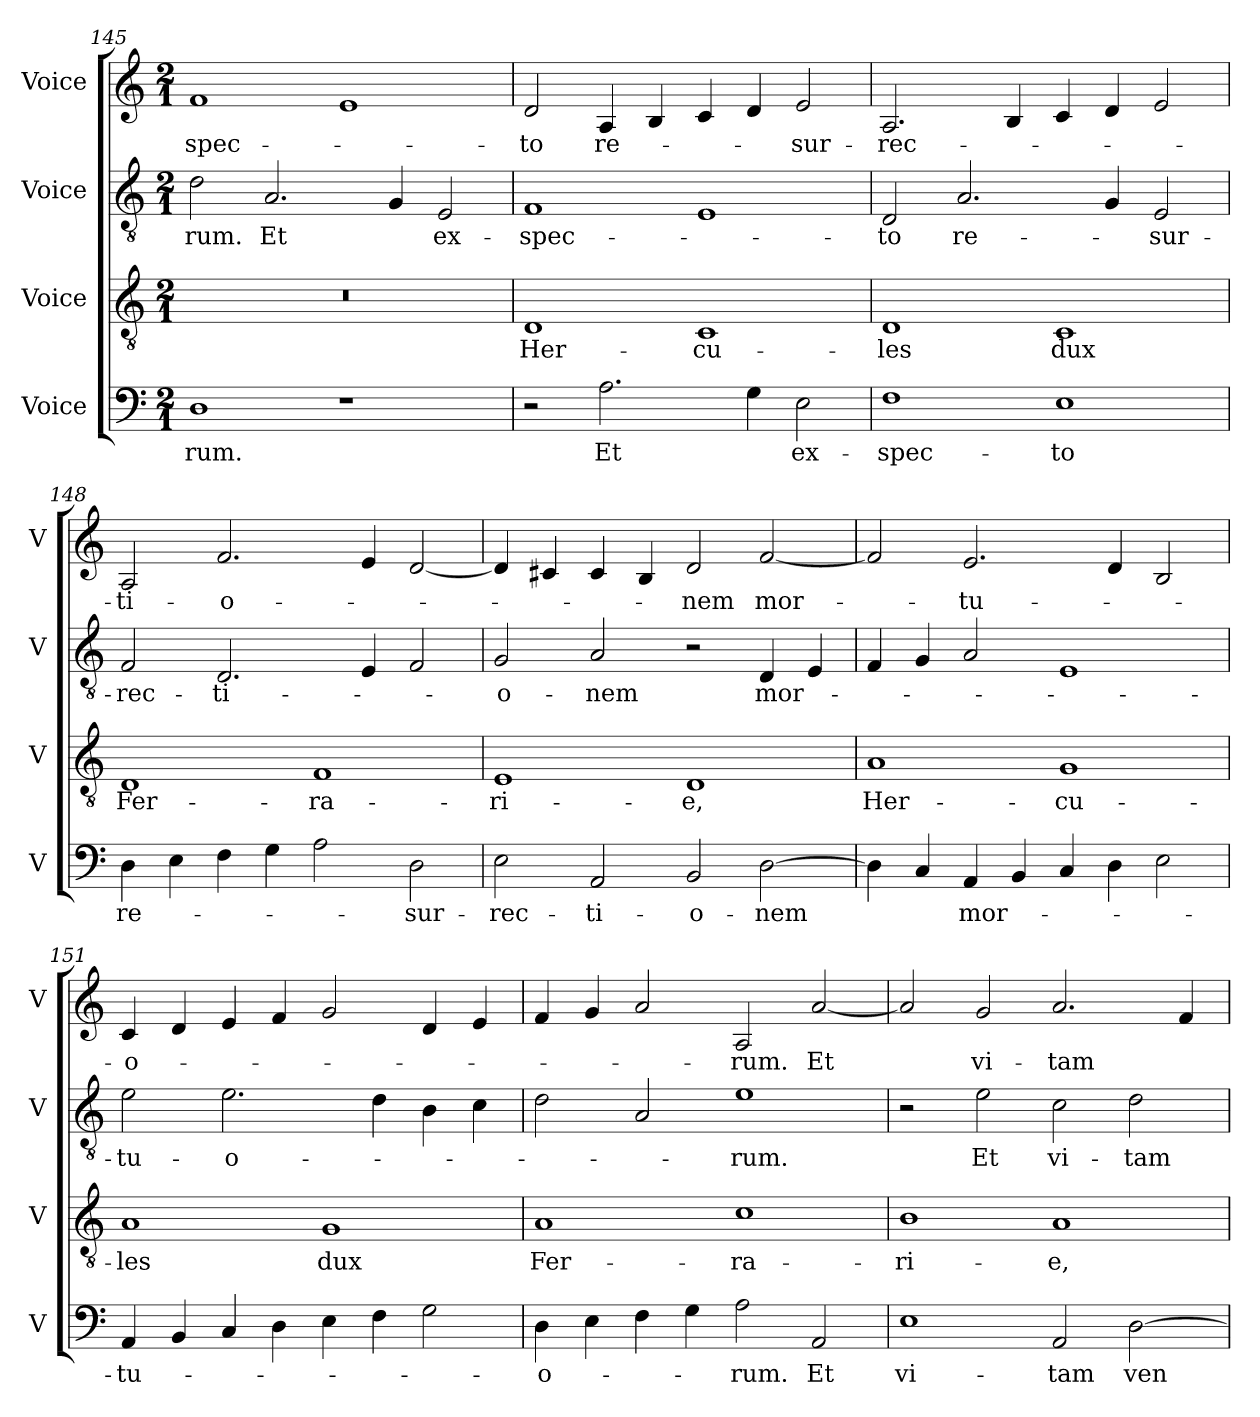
**kern	**text	**kern	**text	**kern	**text	**kern	**text
*part4	*part4	*part3	*part3	*part2	*part2	*part1	*part1
*staff4	*staff4	*staff3	*staff3	*staff2	*staff2	*staff1	*staff1
*I"Voice	*	*I"Voice	*	*I"Voice	*	*I"Voice	*
*I'V	*	*I'V	*	*I'V	*	*I'V	*
*clefF4	*	*clefGv2	*	*clefGv2	*	*clefG2	*
*k[]	*	*k[]	*	*k[]	*	*k[]	*
*M2/1	*	*M2/1	*	*M2/1	*	*M2/1	*
=145	=145	=145	=145	=145	=145	=145	=145
!	!LO:LY:b	!	!	!	!LO:LY:b	!	!LO:LY:b
1D	-rum.	0r	.	2d\	-rum.	1f	-spec-
!	!	!	!	!	!LO:LY:b	!	!
.	.	.	.	2.A/	Et	.	.
1r	.	.	.	.	.	1e	.
.	.	.	.	4G/	.	.	.
!	!	!	!	!	!LO:LY:b	!	!
.	.	.	.	2E/	ex-	.	.
!!LO:PB:g=z
=146	=146	=146	=146	=146	=146	=146	=146
!	!	!	!LO:LY:b	!	!LO:LY:b	!	!LO:LY:b
2r	.	1D	Her-	1F	-spec-	2d/	-to
!	!LO:LY:b	!	!	!	!	!	!LO:LY:b
2.A\	Et	.	.	.	.	4A/	re-
.	.	.	.	.	.	4B/	.
!	!	!	!LO:LY:b	!	!	!	!
.	.	1C	-cu-	1E	.	4c/	.
4G\	.	.	.	.	.	4d/	.
!	!LO:LY:b	!	!	!	!	!	!LO:LY:b
2E\	ex-	.	.	.	.	2e/	-sur-
=147	=147	=147	=147	=147	=147	=147	=147
!	!LO:LY:b	!	!LO:LY:b	!	!LO:LY:b	!	!LO:LY:b
1F	-spec-	1D	-les	2D/	-to	2.A/	-rec-
!	!	!	!	!	!LO:LY:b	!	!
.	.	.	.	2.A/	re-	.	.
.	.	.	.	.	.	4B/	.
!	!LO:LY:b	!	!LO:LY:b	!	!	!	!
1E	-to	1C	dux	.	.	4c/	.
.	.	.	.	4G/	.	4d/	.
!	!	!	!	!	!LO:LY:b	!	!
.	.	.	.	2E/	-sur-	2e/	.
=148	=148	=148	=148	=148	=148	=148	=148
!	!LO:LY:b	!	!LO:LY:b	!	!LO:LY:b	!	!LO:LY:b
4D\	re-	1D	Fer-	2F/	-rec-	2A/	-ti-
4E\	.	.	.	.	.	.	.
!	!	!	!	!	!LO:LY:b	!	!LO:LY:b
4F\	.	.	.	2.D/	-ti-	2.f/	-o-
4G\	.	.	.	.	.	.	.
!	!	!	!LO:LY:b	!	!	!	!
2A\	.	1F	-ra-	.	.	.	.
.	.	.	.	4E/	.	4e/	.
!	!LO:LY:b	!	!	!	!	!	!
2D\	-sur-	.	.	2F/	.	[2d/	.
!!LO:LB:g=z
=149	=149	=149	=149	=149	=149	=149	=149
!	!LO:LY:b	!	!LO:LY:b	!	!LO:LY:b	!	!
2E\	-rec-	1E	-ri-	2G/	-o-	4d/]	.
.	.	.	.	.	.	4c#X/	.
!	!LO:LY:b	!	!	!	!LO:LY:b	!	!
2AA/	-ti-	.	.	2A/	-nem	4c#/	.
.	.	.	.	.	.	4B/	.
!	!LO:LY:b	!	!LO:LY:b	!	!	!	!LO:LY:b
2BB/	-o-	1D	-e,	2r	.	2d/	-nem
!	!LO:LY:b	!	!	!	!LO:LY:b	!	!LO:LY:b
[2D\	-nem	.	.	4D/	mor-	[2f/	mor-
.	.	.	.	4E/	.	.	.
=150	=150	=150	=150	=150	=150	=150	=150
!	!	!	!LO:LY:b	!	!	!	!
4D\]	.	1A	Her-	4F/	.	2f/]	.
4C/	.	.	.	4G/	.	.	.
!	!LO:LY:b	!	!	!	!	!	!LO:LY:b
4AA/	mor-	.	.	2A/	.	2.e/	-tu-
4BB/	.	.	.	.	.	.	.
!	!	!	!LO:LY:b	!	!	!	!
4C/	.	1G	-cu-	1E	.	.	.
4D\	.	.	.	.	.	4d/	.
2E\	.	.	.	.	.	2B/	.
=151	=151	=151	=151	=151	=151	=151	=151
!	!LO:LY:b	!	!LO:LY:b	!	!LO:LY:b	!	!LO:LY:b
4AA/	-tu-	1A	-les	2e\	-tu-	4c/	-o-
4BB/	.	.	.	.	.	4d/	.
!	!	!	!	!	!LO:LY:b	!	!
4C/	.	.	.	2.e\	-o-	4e/	.
4D\	.	.	.	.	.	4f/	.
!	!	!	!LO:LY:b	!	!	!	!
4E\	.	1G	dux	.	.	2g/	.
4F\	.	.	.	4d\	.	.	.
2G\	.	.	.	4B\	.	4d/	.
.	.	.	.	4c\	.	4e/	.
!!LO:LB:g=z
=152	=152	=152	=152	=152	=152	=152	=152
!	!LO:LY:b	!	!LO:LY:b	!	!	!	!
4D\	-o-	1A	Fer-	2d\	.	4f/	.
4E\	.	.	.	.	.	4g/	.
4F\	.	.	.	2A/	.	2a/	.
4G\	.	.	.	.	.	.	.
!	!LO:LY:b	!	!LO:LY:b	!	!LO:LY:b	!	!LO:LY:b
2A\	-rum.	1c	-ra-	1e	-rum.	2A/	-rum.
!	!LO:LY:b	!	!	!	!	!	!LO:LY:b
2AA/	Et	.	.	.	.	[2a/	Et
=153	=153	=153	=153	=153	=153	=153	=153
!	!LO:LY:b	!	!LO:LY:b	!	!	!	!
1E	vi-	1B	-ri-	2r	.	2a/]	.
!	!	!	!	!	!LO:LY:b	!	!LO:LY:b
.	.	.	.	2e\	Et	2g/	vi-
!	!LO:LY:b	!	!LO:LY:b	!	!LO:LY:b	!	!LO:LY:b
2AA/	-tam	1A	-e,	2c\	vi-	2.a/	-tam
!	!LO:LY:b	!	!	!	!LO:LY:b	!	!
[2D\	ven-	.	.	2d\	-tam	.	.
.	.	.	.	.	.	4f/	.
=	=	=	=	=	=	=	=
*-	*-	*-	*-	*-	*-	*-	*-
